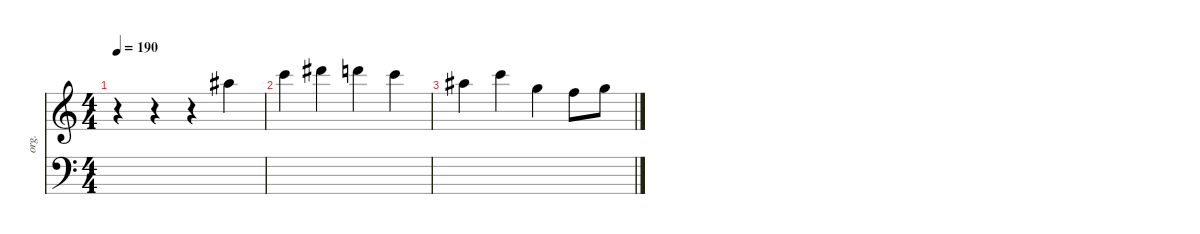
\defaultSystemsLayout 4
\hideDynamics
\bracketExtendMode nobrackets
\track ("OrganOrPiano" "org.") {instrument drawbarorgan}
\staff {score}
\tuning (E4 B3 G3 D3 A2 E2)
\ts (4 4)
\tempo 190
\clef g2
\ks c
r.4{dy mf beam Down} r.4{beam Down} r.4{beam Down} 18.1{acc #}.4{beam Down} |
20.1.4{beam Down} 23.1{acc #}.4{beam Down} 22.1.4{beam Down} 20.1.4{beam Down} |
18.1{acc #}.4{beam Down} 20.1.4{beam Down} 15.1.4{beam Down} 13.1.8{beam Down} 15.1.8{beam Down}
\staff {score}
\tuning (G2 D2 A1 E1 B0)
\clef f4
\ottava regular
\simile none
\ks c
|
|
